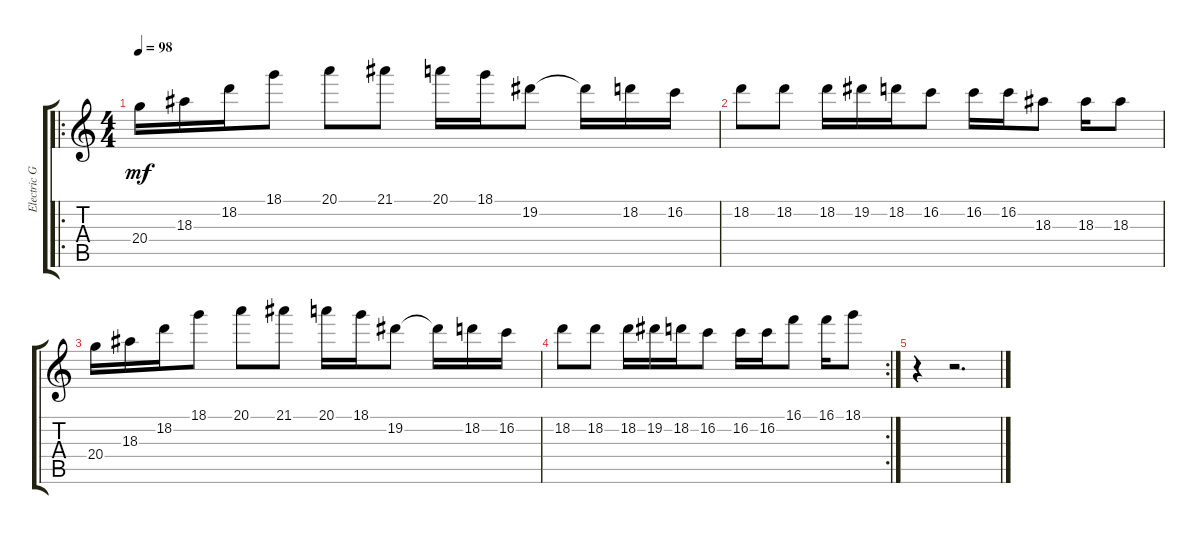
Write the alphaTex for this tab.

\track ("Electric Guitar" "Electric G") {instrument overdrivenguitar}
\staff {score tabs}
\tuning (Db4 Ab3 E3 B2 Gb2 B1) {hide}
\ro
\ts (4 4)
\tempo 98
\clef g2
\ks c
20.4.16{dy mf} 18.3.16 18.2.16 18.1.8 20.1.8 21.1.8 20.1.16 18.1.16 19.2.8 19.2{t}.16 18.2.16 16.2.16 |
18.2.8 18.2.8 18.2.16 19.2.16 18.2.16 16.2.8 16.2.16 16.2.16 18.3.8 18.3.16 18.3.8 |
20.4.16 18.3.16 18.2.16 18.1.8 20.1.8 21.1.8 20.1.16 18.1.16 19.2.8 19.2{t}.16 18.2.16 16.2.16 |
\rc 2
18.2.8 18.2.8 18.2.16 19.2.16 18.2.16 16.2.8 16.2.16 16.2.16 16.1.8 16.1.16 18.1.8 |
r.4 r.2{d}
